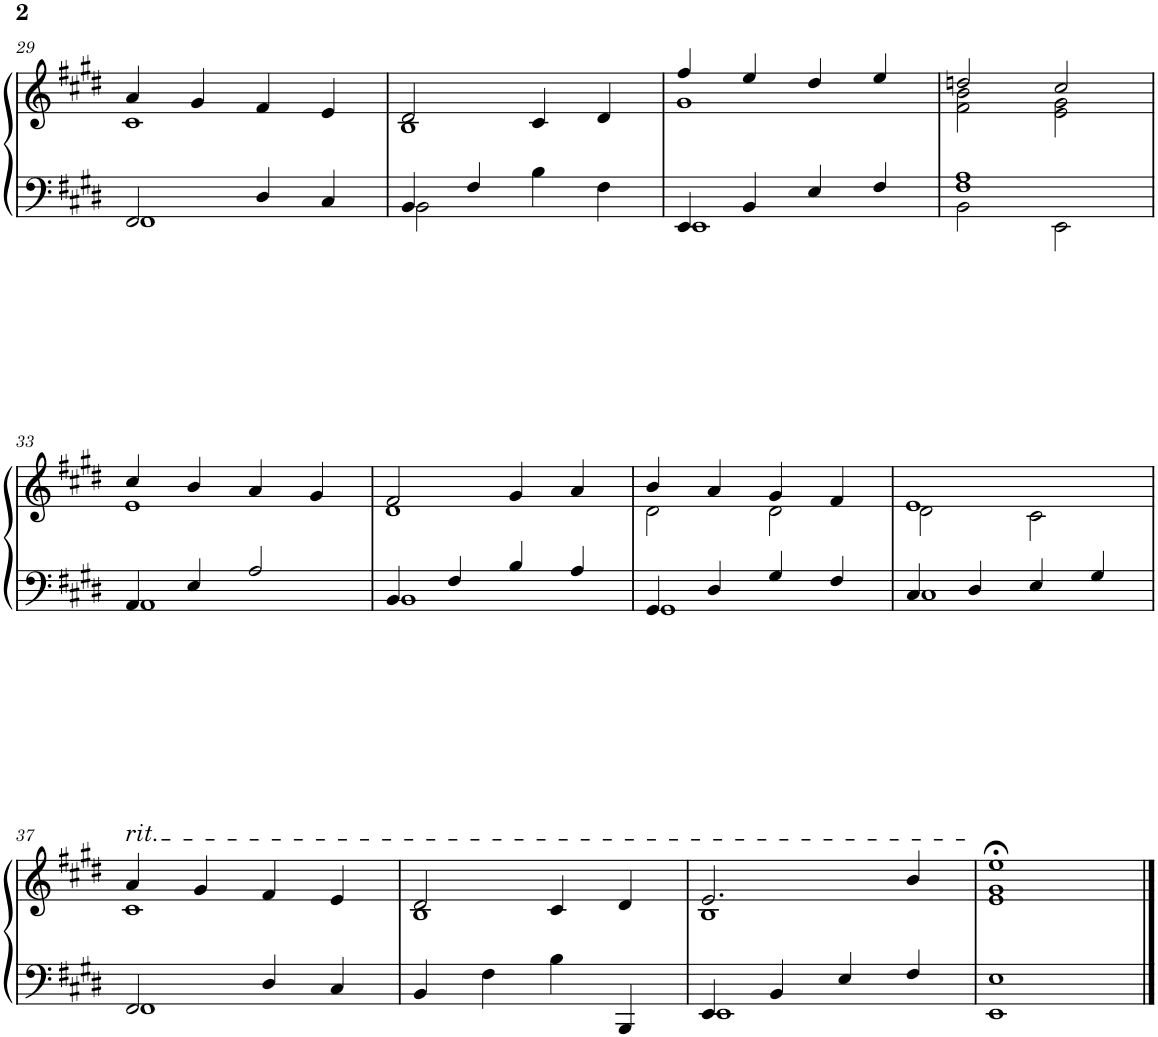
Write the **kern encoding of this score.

**kern	**kern
*part1	*part1
*staff2	*staff1
*I"Piano	*
*I'Pno.	*
!!LO:PB:g=z
*clefF4	*clefG2
*k[f#c#g#d#]	*k[f#c#g#d#]
*M4/4	*M4/4
=29	=29
*^	*^
2FF#/	1FF#	4a/	1c#
.	.	4g#/	.
4D#/	.	4f#/	.
4C#/	.	4e/	.
=30	=30	=30	=30
4BB/	2BB\	2d#/	1B
4F#/	.	.	.
4B\	2ryy	4c#/	.
4F#\	.	4d#/	.
=31	=31	=31	=31
4EE/	1EE	4ff#/	1g#
4BB/	.	4ee/	.
4E/	.	4dd#/	.
4F#/	.	4ee/	.
=32	=32	=32	=32
1F# 1A	2BB\	2ddn/	2f#\ 2b\
.	2EE\	2cc#/	2e\ 2g#\
!!LO:LB:g=z	!!
=33	=33	=33	=33
4AA/	1AA	4cc#/	1e
4E/	.	4b/	.
2A/	.	4a/	.
.	.	4g#/	.
=34	=34	=34	=34
4BB/	1BB	2f#/	1d#
4F#/	.	.	.
4B/	.	4g#/	.
4A/	.	4a/	.
=35	=35	=35	=35
4GG#/	1GG#	4b/	2d#\
4D#/	.	4a/	.
4G#/	.	4g#/	2d#\
4F#/	.	4f#/	.
=36	=36	=36	=36
4C#/	1C#	1e	2d#\
4D#/	.	.	.
4E/	.	.	2c#\
4G#/	.	.	.
!!LO:LB:g=z	!!
=37	=37	=37	=37
!	!	!LO:TX:a:t=rit.	!
2FF#/	1FF#	4a/	1c#
.	.	4g#/	.
4D#/	.	4f#/	.
4C#/	.	4e/	.
*v	*v	*	*
=38	=38	=38
4BB/	2d#/	1B
4F#\	.	.
4B\	4c#/	.
4BBB/	4d#/	.
=39	=39	=39
*^	*	*
4EE/	1EE	2.e/	1B
4BB/	.	.	.
4E/	.	.	.
4F#/	.	4b/	.
=40	=40	=40	=40
1E	1EE	1ee;<	1e 1g#
*v	*v	*	*
*	*v	*v
==	==
*-	*-
